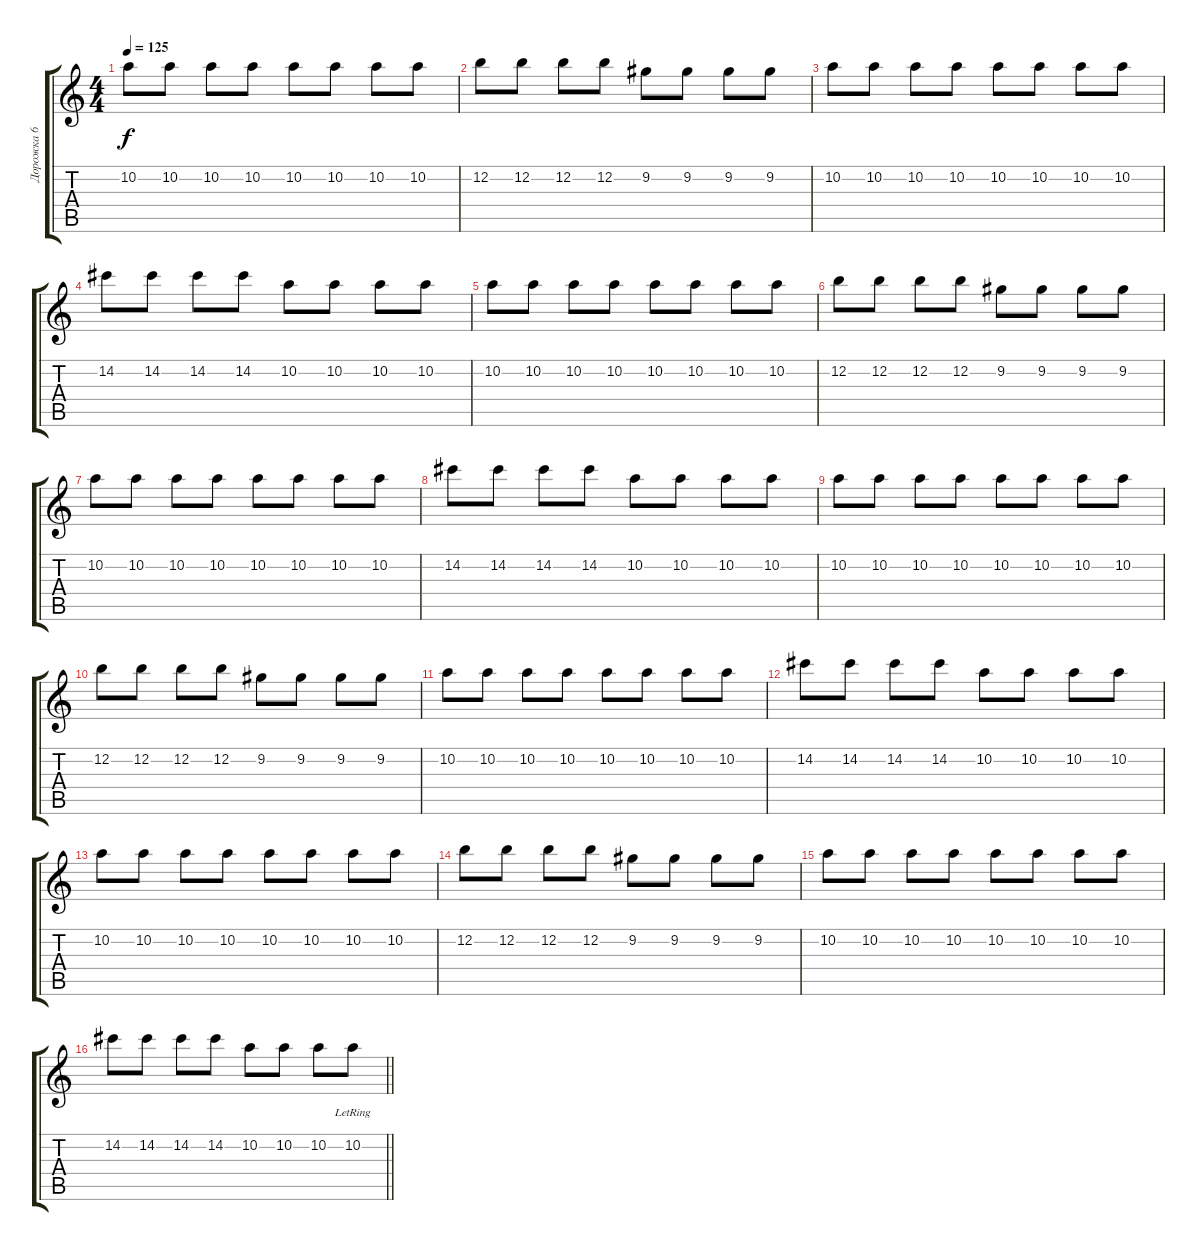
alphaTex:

\track ("Дорожка 6" "Дорожка 6") {instrument overdrivenguitar}
\staff {score tabs}
\tuning (E4 B3 G3 D3 A2 E2) {hide}
\ts (4 4)
\tempo 125
\clef g2
\ks c
10.2.8{dy f} 10.2.8 10.2.8 10.2.8 10.2.8 10.2.8 10.2.8 10.2.8 |
12.2.8 12.2.8 12.2.8 12.2.8 9.2.8 9.2.8 9.2.8 9.2.8 |
10.2.8 10.2.8 10.2.8 10.2.8 10.2.8 10.2.8 10.2.8 10.2.8 |
14.2.8 14.2.8 14.2.8 14.2.8 10.2.8 10.2.8 10.2.8 10.2.8 |
10.2.8 10.2.8 10.2.8 10.2.8 10.2.8 10.2.8 10.2.8 10.2.8 |
12.2.8 12.2.8 12.2.8 12.2.8 9.2.8 9.2.8 9.2.8 9.2.8 |
10.2.8 10.2.8 10.2.8 10.2.8 10.2.8 10.2.8 10.2.8 10.2.8 |
14.2.8 14.2.8 14.2.8 14.2.8 10.2.8 10.2.8 10.2.8 10.2.8 |
10.2.8 10.2.8 10.2.8 10.2.8 10.2.8 10.2.8 10.2.8 10.2.8 |
12.2.8 12.2.8 12.2.8 12.2.8 9.2.8 9.2.8 9.2.8 9.2.8 |
10.2.8 10.2.8 10.2.8 10.2.8 10.2.8 10.2.8 10.2.8 10.2.8 |
14.2.8 14.2.8 14.2.8 14.2.8 10.2.8 10.2.8 10.2.8 10.2.8 |
10.2.8 10.2.8 10.2.8 10.2.8 10.2.8 10.2.8 10.2.8 10.2.8 |
12.2.8 12.2.8 12.2.8 12.2.8 9.2.8 9.2.8 9.2.8 9.2.8 |
10.2.8 10.2.8 10.2.8 10.2.8 10.2.8 10.2.8 10.2.8 10.2.8 |
\barLineRight lightlight
14.2.8 14.2.8 14.2.8 14.2.8 10.2.8 10.2.8 10.2.8 10.2{lr}.8
